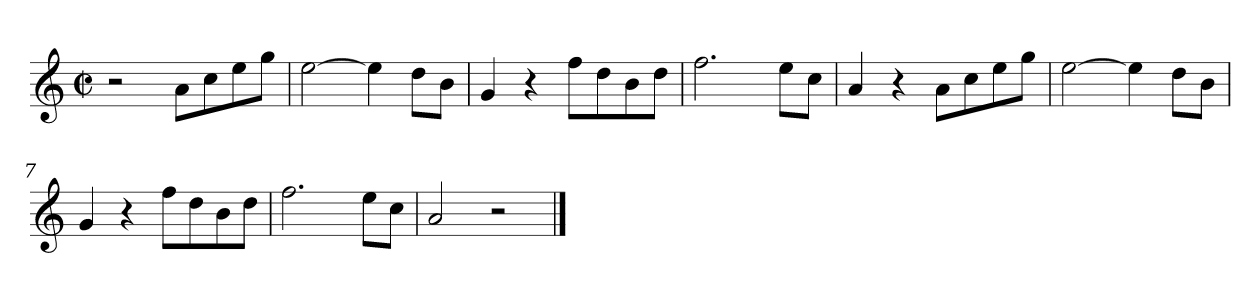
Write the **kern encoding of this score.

**kern
*part1
*staff1
*clefG2
*k[]
*C:
*M2/2
*met(c|)
=1
2r
8a\L
8cc\
8ee\
8gg\J
=2
[2ee\
4ee\]
8dd\L
8b\J
=3
4g/
4r
8ff\L
8dd\
8b\
8dd\J
=4
2.ff\
8ee\L
8cc\J
=5
4a/
4r
8a\L
8cc\
8ee\
8gg\J
=6
[2ee\
4ee\]
8dd\L
8b\J
!!LO:LB:g=z
=7
4g/
4r
8ff\L
8dd\
8b\
8dd\J
=8
2.ff\
8ee\L
8cc\J
=9
2a/
2r
==
*-
